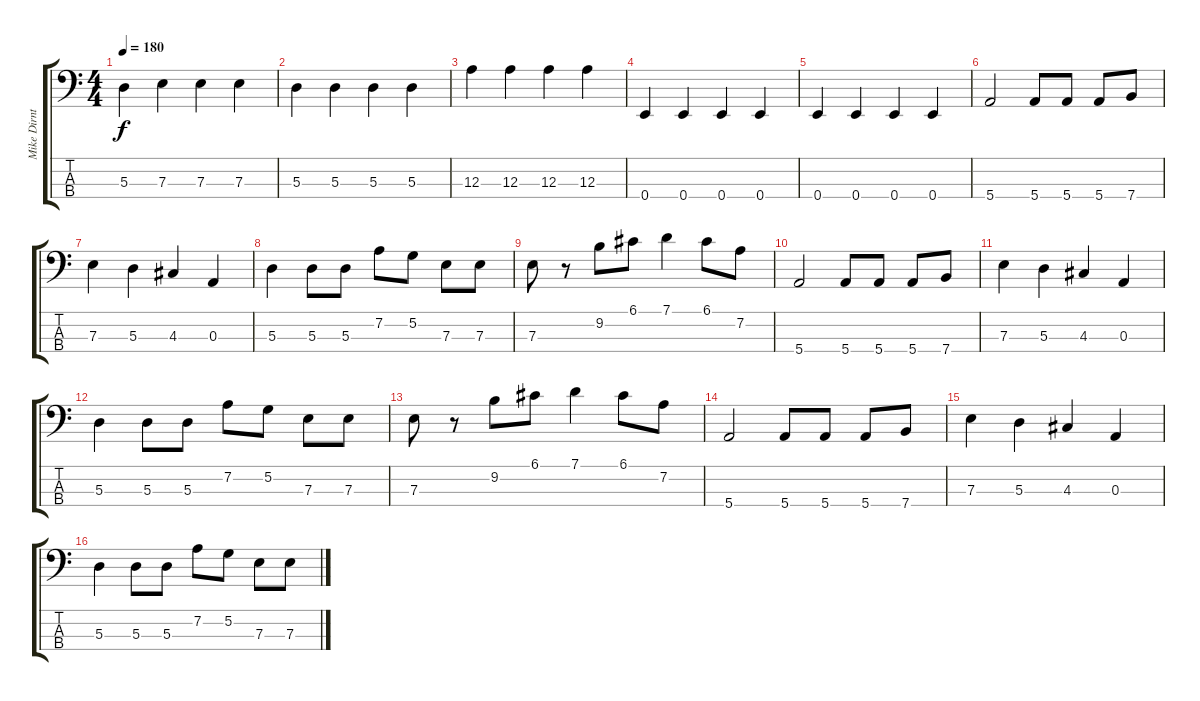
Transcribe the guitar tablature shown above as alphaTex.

\track ("Mike Dirnt" "Mike Dirnt") {instrument electricbasspick}
\staff {score tabs}
\tuning (G2 D2 A1 E1) {hide}
\ts (4 4)
\tempo 180
\clef f4
\ks c
5.3.4{dy f} 7.3.4 7.3.4 7.3.4 |
5.3.4 5.3.4 5.3.4 5.3.4 |
12.3.4 12.3.4 12.3.4 12.3.4 |
0.4.4 0.4.4 0.4.4 0.4.4 |
0.4.4 0.4.4 0.4.4 0.4.4 |
5.4.2 5.4.8 5.4.8 5.4.8 7.4.8 |
7.3.4 5.3.4 4.3.4 0.3.4 |
5.3.4 5.3.8 5.3.8 7.2.8 5.2.8 7.3.8 7.3.8 |
7.3.8 r.8 9.2.8 6.1.8 7.1.4 6.1.8 7.2.8 |
5.4.2 5.4.8 5.4.8 5.4.8 7.4.8 |
7.3.4 5.3.4 4.3.4 0.3.4 |
5.3.4 5.3.8 5.3.8 7.2.8 5.2.8 7.3.8 7.3.8 |
7.3.8 r.8 9.2.8 6.1.8 7.1.4 6.1.8 7.2.8 |
5.4.2 5.4.8 5.4.8 5.4.8 7.4.8 |
7.3.4 5.3.4 4.3.4 0.3.4 |
5.3.4 5.3.8 5.3.8 7.2.8 5.2.8 7.3.8 7.3.8
